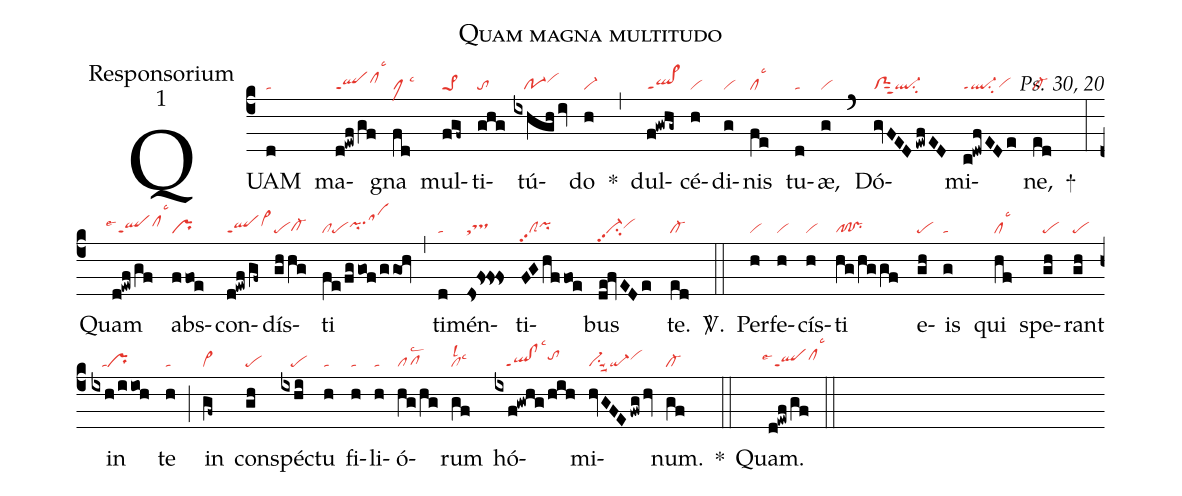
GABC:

name:Quam magna multitudo;
office-part:Responsorium;
mode:1;
commentary:Ps. 30, 20;
nabc-lines:1;
%%
(c4)
QUAM(d|ta) ma(d!ewf/gf|qlppt1clhilsc3)gna(fd|clMlsc3) mul(fgf~|pe>1)ti(ghg|to)tú(ixhgh/iv|///po-1vihi)do(h|vi-) *(,)
dul(f!gwhg~|ql>ppt1)cé(h|vi)di(g|vi)nis(fe|cllsc3) tu(d|ta)æ,(g|vi) (`)
Dó(gvFEDewfED|clSsut2ql-su2)mi(c!dwfEDe|ql-ppt1su2vihg)ne,(ed|cl-) +(:)
Quam(d!ewf/gf|``qlppt1lse4clhilsc3) abs(ffoe|pr)con(d!ewf/gf~|qlppt1vi>hi)dís(gh/hg|pecl-hg)ti(fe/fggof/ggOh|clpepihhsahj) (,)
ti(d|ta)mén(ds!fs!fs!fs|sttshh)ti(FGhf/foe|clSpp2pihh)bus(de!fvEDe|vi-pp2su2vihh) te.(ed|cl-) <sp>V/</sp>.(::)
Per(h|vi)fe(h|vi)cís(h|vi)ti(hg/hggf|pf!pr) e(gh|pe)is(g|ta) qui(hf|cllsc3) spe(gh|pe)rant(gh|pe) in(ixh/iioh|///tapr) te(h|ta) (;)
in(gf~|vi>) con(gh|pe)spéc(ixhi|///pe)tu(h|ta) fi(h|ta)li(h|ta)ó(hg/hg|pflsc2)rum(gf|cllsc3lsl2) hó(ixf!gwhg/hih|///ql!clppt1lsc3tohi)mi(hvGFEfwg/hv|vi-su1suu2qi-vihi)num.(gf|cl-) *(::)
Quam.(d!ewf/gf|``qlppt1lse4clhilsc3) (::)
